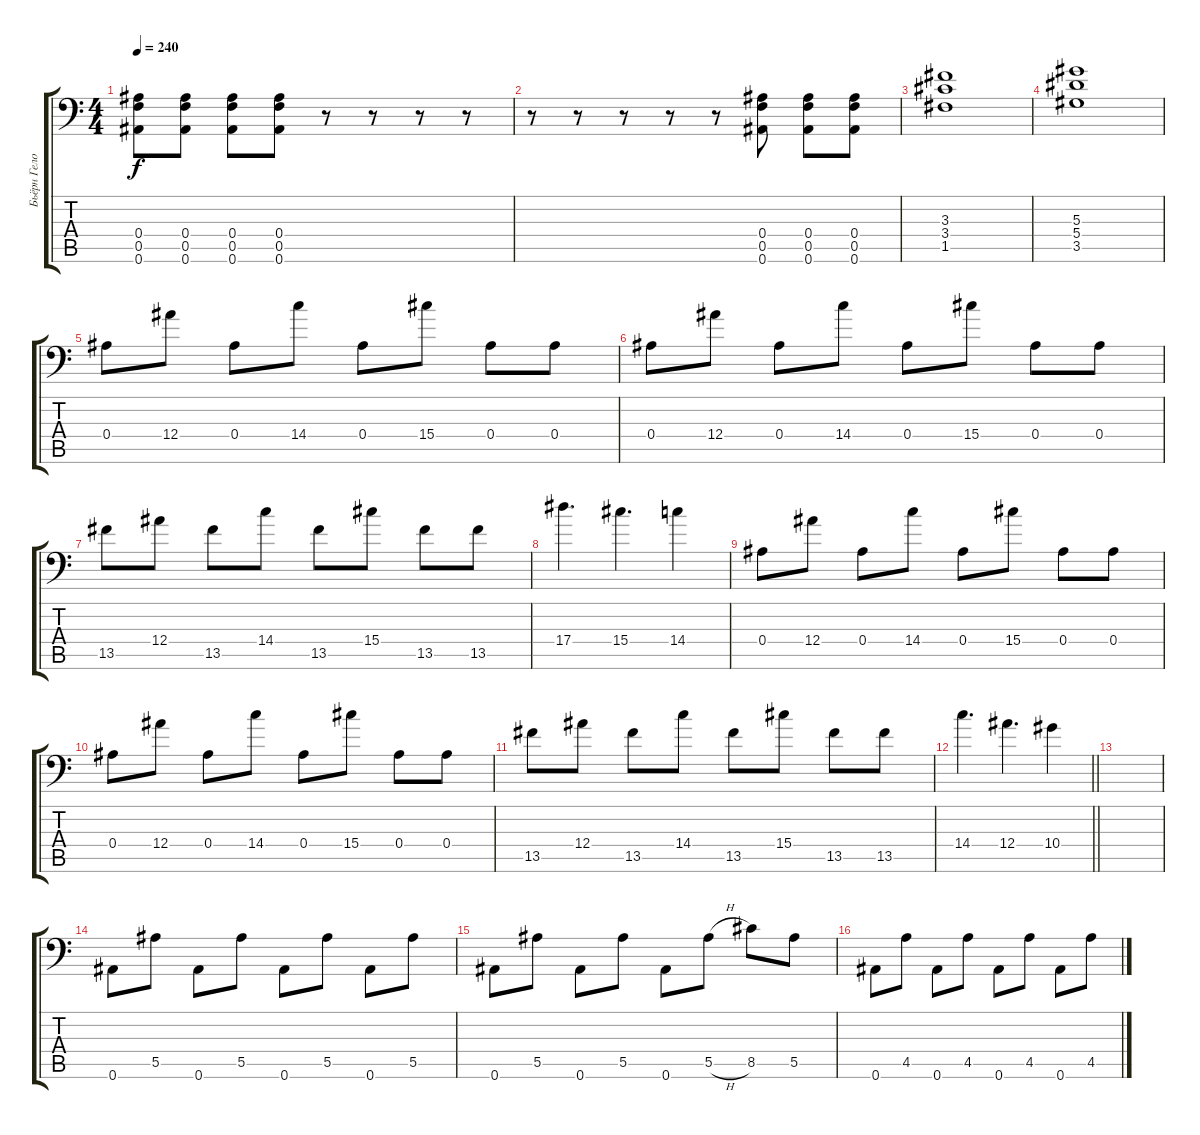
\track ("Бьёрн Гелотте" "Бьёрн Гело") {instrument distortionguitar}
\staff {score tabs}
\tuning (C4 G3 Eb3 Bb2 F2 Bb1) {hide}
\ts (4 4)
\tempo 240
\clef f4
\ks c
(0.4 0.5 0.6).8{dy f} (0.4 0.5 0.6).8 (0.4 0.5 0.6).8 (0.4 0.5 0.6).8 r.8 r.8 r.8 r.8 |
r.8 r.8 r.8 r.8 r.8 (0.4 0.5 0.6).8 (0.4 0.5 0.6).8 (0.4 0.5 0.6).8 |
(3.3 3.4 1.5).1 |
(5.3 5.4 3.5).1 |
0.4.8 12.4.8 0.4.8 14.4.8 0.4.8 15.4.8 0.4.8 0.4.8 |
0.4.8 12.4.8 0.4.8 14.4.8 0.4.8 15.4.8 0.4.8 0.4.8 |
13.5.8 12.4.8 13.5.8 14.4.8 13.5.8 15.4.8 13.5.8 13.5.8 |
17.4.4{d} 15.4.4{d} 14.4.4 |
0.4.8 12.4.8 0.4.8 14.4.8 0.4.8 15.4.8 0.4.8 0.4.8 |
0.4.8 12.4.8 0.4.8 14.4.8 0.4.8 15.4.8 0.4.8 0.4.8 |
13.5.8 12.4.8 13.5.8 14.4.8 13.5.8 15.4.8 13.5.8 13.5.8 |
\barLineRight lightlight
14.4.4{d} 12.4.4{d} 10.4.4 |
\section ("" "")
|
0.6.8 5.5.8 0.6.8 5.5.8 0.6.8 5.5.8 0.6.8 5.5.8 |
0.6.8 5.5.8 0.6.8 5.5.8 0.6.8 5.5{h}.8 8.5.8 5.5.8 |
0.6.8 4.5.8 0.6.8 4.5.8 0.6.8 4.5.8 0.6.8 4.5.8
